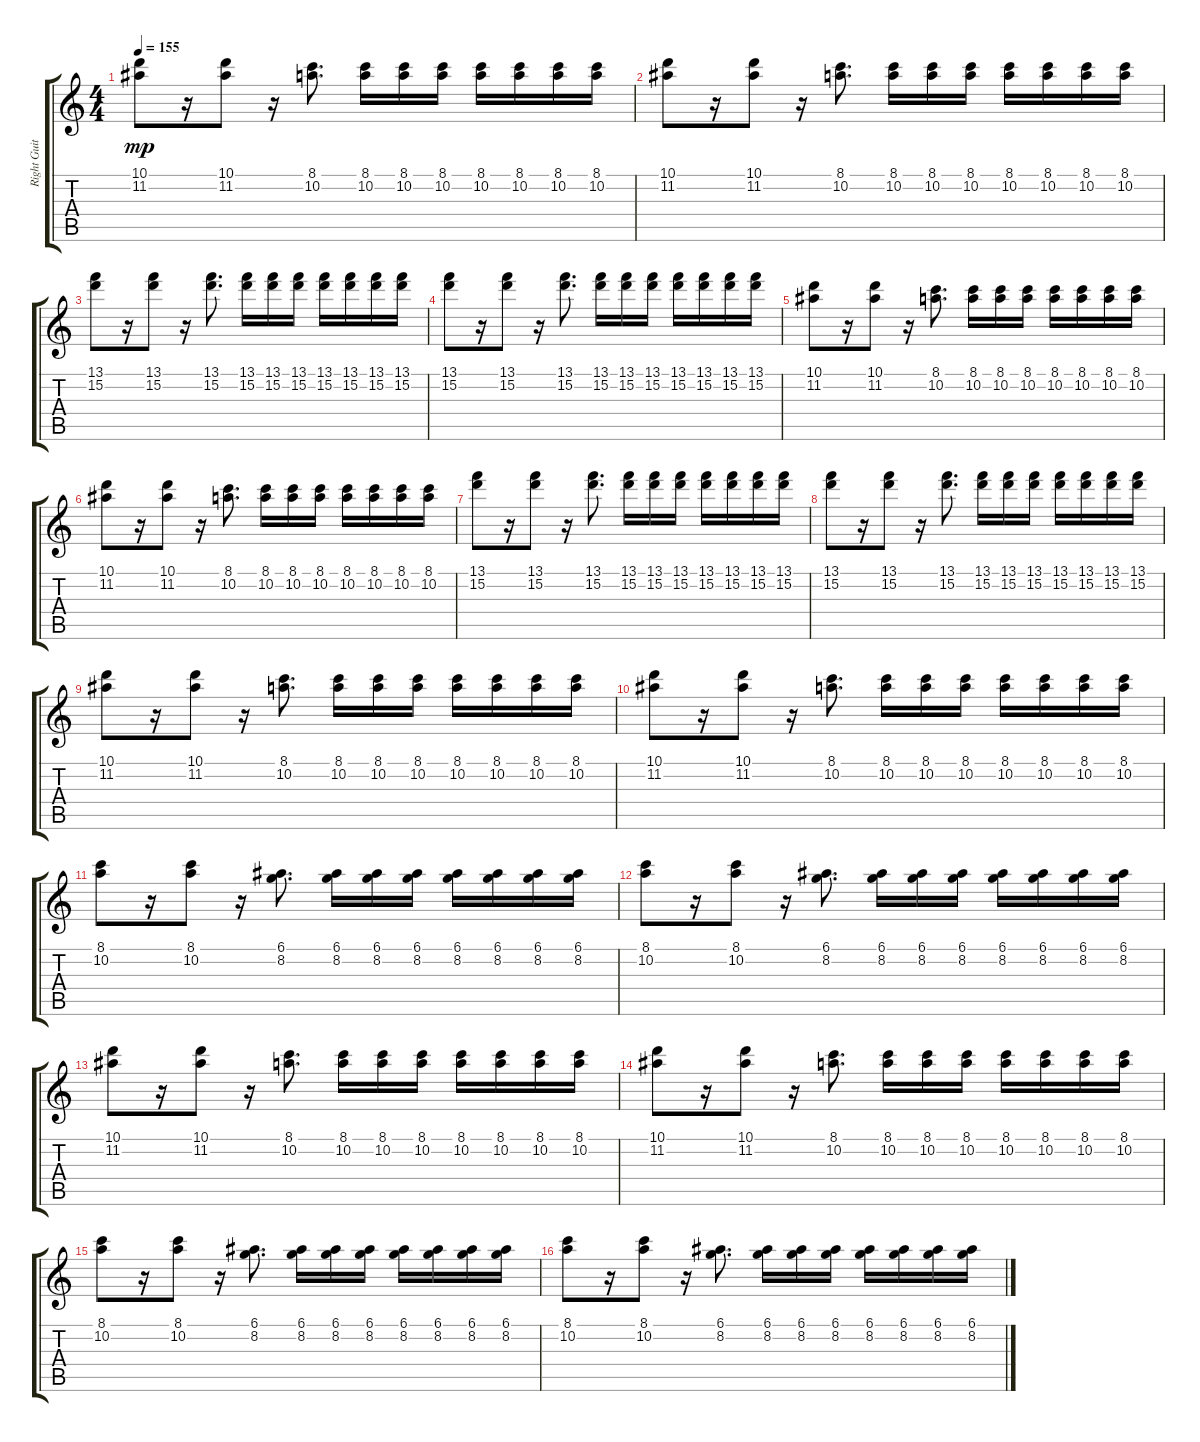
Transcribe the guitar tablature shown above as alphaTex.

\track ("Right Guitar " "Right Guit") {instrument electricguitarjazz}
\staff {score tabs}
\tuning (E4 B3 G3 D3 A2 D2) {hide}
\ts (4 4)
\tempo 155
\clef g2
\ks c
(10.1 11.2).8{dy mp} r.16 (10.1 11.2).8 r.16 (8.1 10.2).8{d} (8.1 10.2).16 (8.1 10.2).16 (8.1 10.2).16 (8.1 10.2).16 (8.1 10.2).16 (8.1 10.2).16 (8.1 10.2).16 |
(10.1 11.2).8 r.16 (10.1 11.2).8 r.16 (8.1 10.2).8{d} (8.1 10.2).16 (8.1 10.2).16 (8.1 10.2).16 (8.1 10.2).16 (8.1 10.2).16 (8.1 10.2).16 (8.1 10.2).16 |
(13.1 15.2).8 r.16 (13.1 15.2).8 r.16 (13.1 15.2).8{d} (13.1 15.2).16 (13.1 15.2).16 (13.1 15.2).16 (13.1 15.2).16 (13.1 15.2).16 (13.1 15.2).16 (13.1 15.2).16 |
(13.1 15.2).8 r.16 (13.1 15.2).8 r.16 (13.1 15.2).8{d} (13.1 15.2).16 (13.1 15.2).16 (13.1 15.2).16 (13.1 15.2).16 (13.1 15.2).16 (13.1 15.2).16 (13.1 15.2).16 |
(10.1 11.2).8 r.16 (10.1 11.2).8 r.16 (8.1 10.2).8{d} (8.1 10.2).16 (8.1 10.2).16 (8.1 10.2).16 (8.1 10.2).16 (8.1 10.2).16 (8.1 10.2).16 (8.1 10.2).16 |
(10.1 11.2).8 r.16 (10.1 11.2).8 r.16 (8.1 10.2).8{d} (8.1 10.2).16 (8.1 10.2).16 (8.1 10.2).16 (8.1 10.2).16 (8.1 10.2).16 (8.1 10.2).16 (8.1 10.2).16 |
(13.1 15.2).8 r.16 (13.1 15.2).8 r.16 (13.1 15.2).8{d} (13.1 15.2).16 (13.1 15.2).16 (13.1 15.2).16 (13.1 15.2).16 (13.1 15.2).16 (13.1 15.2).16 (13.1 15.2).16 |
(13.1 15.2).8 r.16 (13.1 15.2).8 r.16 (13.1 15.2).8{d} (13.1 15.2).16 (13.1 15.2).16 (13.1 15.2).16 (13.1 15.2).16 (13.1 15.2).16 (13.1 15.2).16 (13.1 15.2).16 |
(10.1 11.2).8 r.16 (10.1 11.2).8 r.16 (8.1 10.2).8{d} (8.1 10.2).16 (8.1 10.2).16 (8.1 10.2).16 (8.1 10.2).16 (8.1 10.2).16 (8.1 10.2).16 (8.1 10.2).16 |
(10.1 11.2).8 r.16 (10.1 11.2).8 r.16 (8.1 10.2).8{d} (8.1 10.2).16 (8.1 10.2).16 (8.1 10.2).16 (8.1 10.2).16 (8.1 10.2).16 (8.1 10.2).16 (8.1 10.2).16 |
(8.1 10.2).8 r.16 (8.1 10.2).8 r.16 (6.1 8.2).8{d} (6.1 8.2).16 (6.1 8.2).16 (6.1 8.2).16 (6.1 8.2).16 (6.1 8.2).16 (6.1 8.2).16 (6.1 8.2).16 |
(8.1 10.2).8 r.16 (8.1 10.2).8 r.16 (6.1 8.2).8{d} (6.1 8.2).16 (6.1 8.2).16 (6.1 8.2).16 (6.1 8.2).16 (6.1 8.2).16 (6.1 8.2).16 (6.1 8.2).16 |
(10.1 11.2).8 r.16 (10.1 11.2).8 r.16 (8.1 10.2).8{d} (8.1 10.2).16 (8.1 10.2).16 (8.1 10.2).16 (8.1 10.2).16 (8.1 10.2).16 (8.1 10.2).16 (8.1 10.2).16 |
(10.1 11.2).8 r.16 (10.1 11.2).8 r.16 (8.1 10.2).8{d} (8.1 10.2).16 (8.1 10.2).16 (8.1 10.2).16 (8.1 10.2).16 (8.1 10.2).16 (8.1 10.2).16 (8.1 10.2).16 |
(8.1 10.2).8 r.16 (8.1 10.2).8 r.16 (6.1 8.2).8{d} (6.1 8.2).16 (6.1 8.2).16 (6.1 8.2).16 (6.1 8.2).16 (6.1 8.2).16 (6.1 8.2).16 (6.1 8.2).16 |
(8.1 10.2).8 r.16 (8.1 10.2).8 r.16 (6.1 8.2).8{d} (6.1 8.2).16 (6.1 8.2).16 (6.1 8.2).16 (6.1 8.2).16 (6.1 8.2).16 (6.1 8.2).16 (6.1 8.2).16
